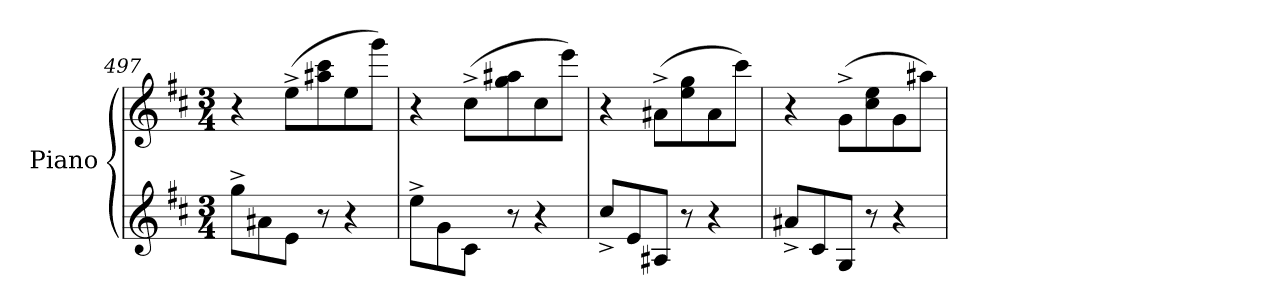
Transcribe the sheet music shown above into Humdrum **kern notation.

**kern	**kern
*part1	*part1
*staff2	*staff1
*I"Piano	*
*I'Pno	*
*clefG2	*clefG2
*k[f#c#]	*k[f#c#]
*M3/4	*M3/4
=497	=497
8gg^\L	4r
8a#X\	.
8e\J	(8ee^\L
8r	8aa#X\ 8ccc#\
4r	8ee\
.	8ggg\J)
!!LO:LB:g=z
=498	=498
8ee^\L	4r
8g\	.
8c#\J	(8cc#^\L
8r	8gg\ 8aa#X\
4r	8cc#\
.	8eee\J)
=499	=499
8cc#^/L	4r
8e/	.
8A#X/J	(8a#X^\L
8r	8ee\ 8gg\
4r	8a#\
.	8ccc#\J)
=500	=500
8a#X^/L	4r
8c#/	.
8G/J	(8g^\L
8r	8cc#\ 8ee\
4r	8g\
.	8aa#X\J)
=	=
*-	*-
